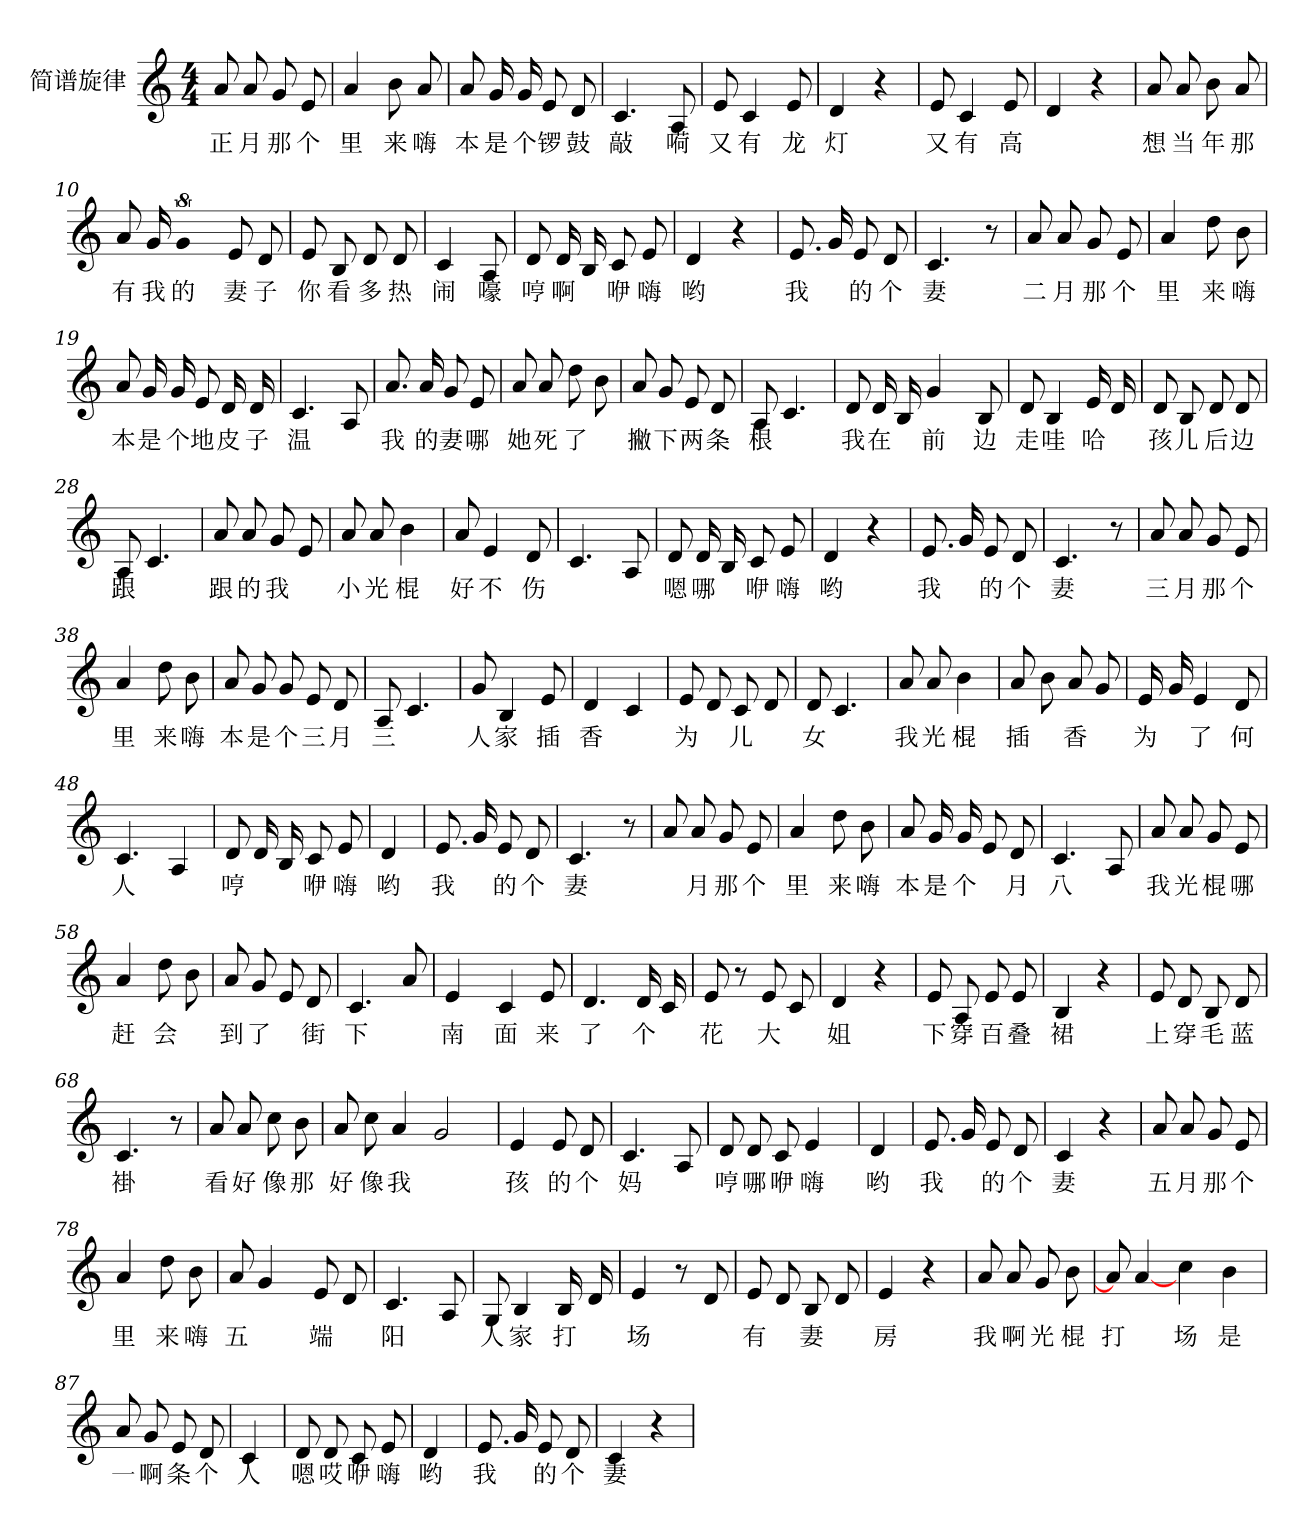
**kern	**text
*part1	*part1
*staff1	*staff1
*I"简谱旋律	*
*k[]	*
*M4/4	*
=1	=1
8a	正
8a	月
8g	那
8e	个
=2	=2
4a	里
8b	来
8a	嗨
=3	=3
8a	本
16g	是
16g	个
8e	锣
8d	鼓
=4	=4
4.c	敲
8A	嗬
=5	=5
8e	又
4c	有
8e	龙
=6	=6
4d	灯
4r	.
=7	=7
8e	又
4c	有
8e	高
=8	=8
4d	.
4r	.
=9	=9
8a	想
8a	当
8b	年
8a	那
=10	=10
8a	有
16g	我
!LO:N:vis=4	!
16%5g	的
8e	妻
8d	子
=11	=11
8e	你
8B	看
8d	多
8d	热
=12	=12
4c	闹
8A	嚎
=13	=13
8d	哼
16d	啊
16B	.
8c	咿
8e	嗨
=14	=14
4d	哟
4r	.
=15	=15
8.e	我
16g	.
8e	的
8d	个
=16	=16
4.c	妻
8r	.
=17	=17
8a	二
8a	月
8g	那
8e	个
=18	=18
4a	里
8dd	来
8b	嗨
=19	=19
8a	本
16g	是
16g	个
8e	地
16d	皮
16d	子
=20	=20
4.c	温
8A	.
=21	=21
8.a	我
16a	的
8g	妻
8e	哪
=22	=22
8a	她
8a	死
8dd	了
8b	.
=23	=23
8a	撇
8g	下
8e	两
8d	条
=24	=24
8A	根
4.c	.
=25	=25
8d	我
16d	在
16B	.
!LO:N:vis=4	!
4.g	前
8B	边
=26	=26
8d	走
4B	哇
16e	哈
16d	.
=27	=27
8d	孩
8B	儿
8d	后
8d	边
=28	=28
8A	跟
4.c	.
=29	=29
8a	跟
8a	的
8g	我
8e	.
=30	=30
8a	小
8a	光
4b	棍
=31	=31
8a	好
4e	不
8d	伤
=32	=32
4.c	.
8A	.
=33	=33
8d	嗯
16d	哪
16B	.
8c	咿
8e	嗨
=34	=34
4d	哟
4r	.
=35	=35
8.e	我
16g	.
8e	的
8d	个
=36	=36
4.c	妻
8r	.
=37	=37
8a	三
8a	月
8g	那
8e	个
=38	=38
4a	里
8dd	来
8b	嗨
=39	=39
8a	本
8g	是
8g	个
8e	三
8d	月
=40	=40
8A	三
4.c	.
=41	=41
8g	人
4B	家
8e	插
=42	=42
4d	香
4c	.
=43	=43
8e	为
8d	.
8c	儿
8d	.
=44	=44
8d	女
4.c	.
=45	=45
8a	我
8a	光
4b	棍
=46	=46
8a	插
8b	.
8a	香
8g	.
=47	=47
16e	为
16g	.
4e	了
8d	何
=48	=48
4.c	人
4A	.
=49	=49
8d	哼
16d	.
16B	.
8c	咿
8e	嗨
=50	=50
4d	哟
=51	=51
8.e	我
16g	.
8e	的
8d	个
=52	=52
4.c	妻
8r	.
=53	=53
8a	.
8a	月
8g	那
8e	个
=54	=54
4a	里
8dd	来
8b	嗨
=55	=55
8a	本
16g	是
16g	个
8e	.
8d	月
=56	=56
4.c	八
8A	.
=57	=57
8a	我
8a	光
8g	棍
8e	哪
=58	=58
4a	赶
8dd	会
8b	.
=59	=59
8a	到
8g	了
8e	.
8d	街
=60	=60
4.c	下
8a	.
=61	=61
!LO:N:vis=4	!
4.e	南
4c	面
8e	来
=62	=62
4.d	了
16d	个
16c	.
=63	=63
8e	花
8r	.
8e	大
8c	.
=64	=64
4d	姐
4r	.
=65	=65
8e	下
8A	穿
8e	百
8e	叠
=66	=66
4B	裙
4r	.
=67	=67
8e	上
8d	穿
8B	毛
8d	蓝
=68	=68
4.c	褂
8r	.
=69	=69
8a	看
8a	好
8cc	像
8b	那
=70	=70
8a	好
8cc	像
4a	我
2g	.
=71	=71
4e	孩
8e	的
8d	个
=72	=72
4.c	妈
8A	.
=73	=73
8d	哼
8d	哪
8c	咿
!LO:N:vis=4	!
4.e	嗨
=74	=74
4d	哟
=75	=75
8.e	我
16g	.
8e	的
8d	个
=76	=76
4c	妻
4r	.
=77	=77
8a	五
8a	月
8g	那
8e	个
=78	=78
4a	里
8dd	来
8b	嗨
=79	=79
8a	五
!LO:N:vis=4	!
4.g	.
8e	端
8d	.
=80	=80
4.c	阳
8A	.
=81	=81
8G	人
4B	家
16B	打
16d	.
=82	=82
4e	场
8r	.
8d	.
=83	=83
8e	有
8d	.
8B	妻
8d	.
=84	=84
4e	房
4r	.
=85	=85
8a	我
8a	啊
8g	光
8b	棍
=86	=86
8a]	打
[4a	.
4cc	场
4b	是
=87	=87
8a	一
8g	啊
8e	条
8d	个
=88	=88
4c	人
=89	=89
8d	嗯
8d	哎
8c	咿
8e	嗨
=90	=90
4d	哟
=91	=91
8.e	我
16g	.
8e	的
8d	个
=92	=92
4c	妻
4r	.
=	=
*-	*-
